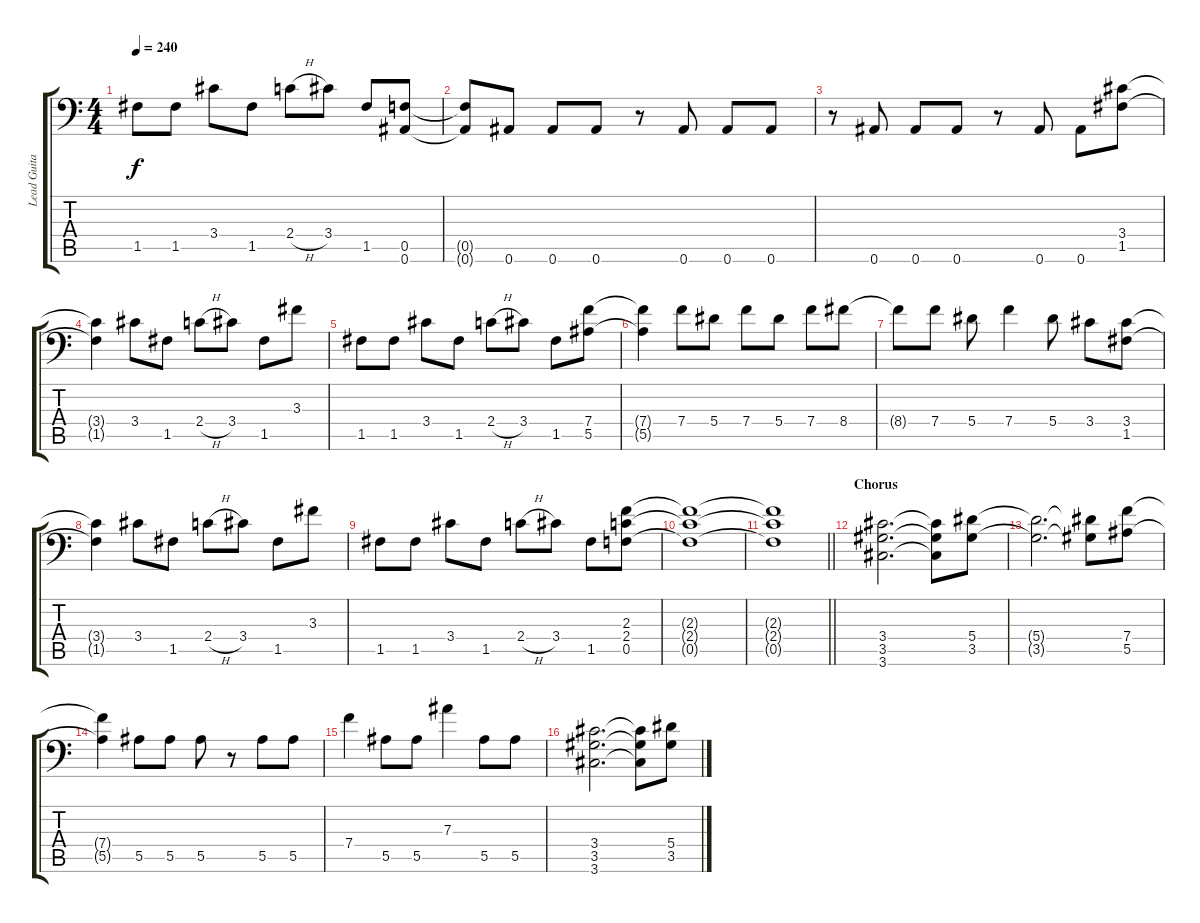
\track ("Lead Guitar" "Lead Guita") {instrument distortionguitar}
\staff {score tabs}
\tuning (C4 G3 Eb3 Bb2 F2 Bb1) {hide}
\ts (4 4)
\tempo 240
\clef f4
\ks c
1.5.8{dy f} 1.5.8 3.4.8 1.5.8 2.4{h}.8 3.4.8 1.5.8 (0.5 0.6).8 |
(0.5{t} 0.6{t}).8 0.6.8 0.6.8 0.6.8 r.8 0.6.8 0.6.8 0.6.8 |
r.8 0.6.8 0.6.8 0.6.8 r.8 0.6.8 0.6.8 (3.4 1.5).8 |
(3.4{t} 1.5{t}).4 3.4.8 1.5.8 2.4{h}.8 3.4.8 1.5.8 3.3.8 |
1.5.8 1.5.8 3.4.8 1.5.8 2.4{h}.8 3.4.8 1.5.8 (7.4 5.5).8 |
(7.4{t} 5.5{t}).4 7.4.8 5.4.8 7.4.8 5.4.8 7.4.8 8.4.8 |
8.4{t}.8 7.4.8 5.4.8 7.4.4 5.4.8 3.4.8 (3.4 1.5).8 |
(3.4{t} 1.5{t}).4 3.4.8 1.5.8 2.4{h}.8 3.4.8 1.5.8 3.3.8 |
1.5.8 1.5.8 3.4.8 1.5.8 2.4{h}.8 3.4.8 1.5.8 (2.3 2.4 0.5).8 |
(2.3{t} 2.4{t} 0.5{t}).1 |
\barLineRight lightlight
(2.3{t} 2.4{t} 0.5{t}).1 |
\section ("" "Chorus")
(3.4 3.5 3.6).2{d} (3.4{t} 3.5{t} 3.6{t}).8 (5.4 3.5).8 |
(5.4{t} 3.5{t}).2{d} (5.4{t} 3.5{t}).8 (7.4 5.5).8 |
(7.4{t} 5.5{t}).4 5.5.8 5.5.8 5.5.8 r.8 5.5.8 5.5.8 |
7.4.4 5.5.8 5.5.8 7.3.4 5.5.8 5.5.8 |
(3.4 3.5 3.6).2{d} (3.4{t} 3.5{t} 3.6{t}).8 (5.4 3.5).8
